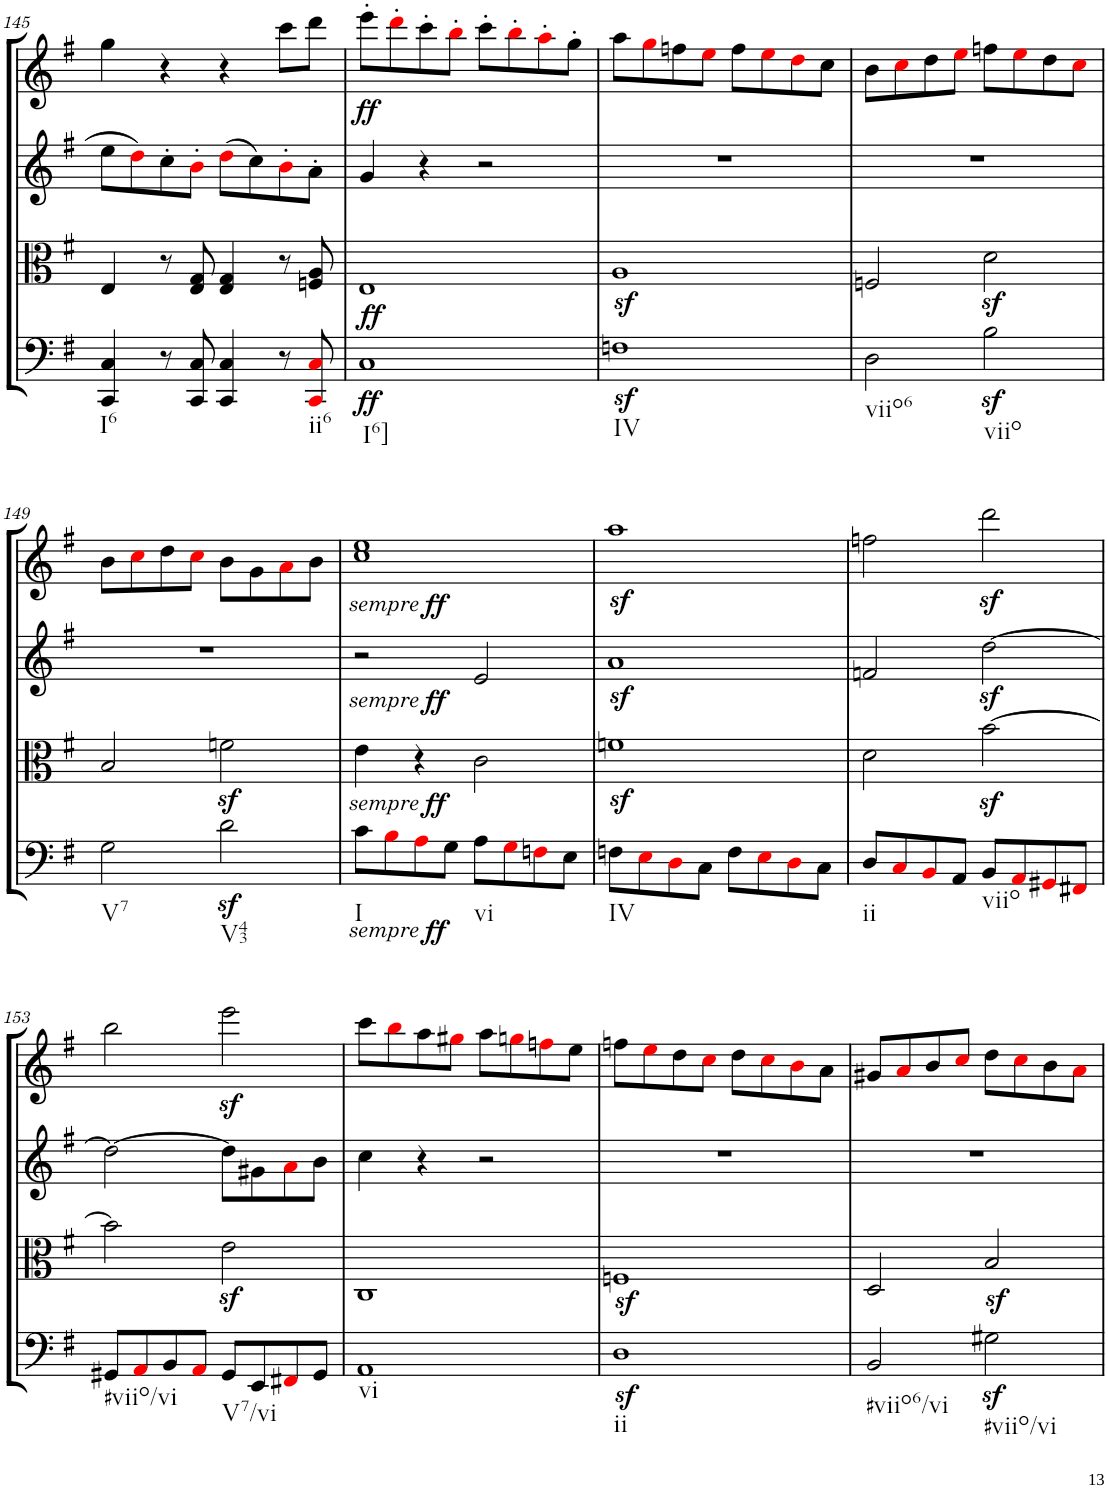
**kern	**dynam	**kern	**dynam	**kern	**kern	**dynam
*part4	*part4	*part3	*part3	*part2	*part1	*part1
*staff4	*staff4	*staff3	*staff3	*staff2	*staff1	*staff1
*I"Violoncello.	*	*I"Viola	*	*I"Violin II.	*I"Violin I.	*
*I'Vc	*	*I'Vla	*	*I'Vln	*I'Vln	*
!!LO:PB:g=z
*clefF4	*	*clefC3	*	*clefG2	*clefG2	*
*k[f#]	*	*k[f#]	*	*k[f#]	*k[f#]	*
*M2/2	*	*M2/2	*	*M2/2	*M2/2	*
*met(c|)	*	*met(c|)	*	*met(c|)	*met(c|)	*
=145	=145	=145	=145	=145	=145	=145
!LO:TX:b:t=I6	!	!	!	!	!	!
4CC/ 4C/	.	4E/	.	8ee\L	4gg\	.
.	.	.	.	8ddi\	.	.
8r	.	8r	.	8cc'\	4r	.
8CC/ 8C/	.	8E/ 8G/	.	8b'i\J	.	.
4CC/ 4C/	.	4E/ 4G/	.	(8ddi\L	4r	.
.	.	.	.	8cc\)	.	.
8r	.	8r	.	8b'i\	8ccc\L	.
!LO:TX:b:t=ii6	!	!	!	!	!	!
8CCi/ 8Ci/	.	8Fn/ 8A/	.	8a'\J	8ddd\J	.
=146	=146	=146	=146	=146	=146	=146
!LO:TX:b:t=I6]	!	!	!	!	!	!
!	!LO:DY:b	!	!LO:DY:b	!	!	!LO:DY:b
1C	ff	1E	ff	4g/	8eee'\L	ff
.	.	.	.	.	8ddd'i\	.
.	.	.	.	4r	8ccc'\	.
.	.	.	.	.	8bb'i\J	.
.	.	.	.	2r	8ccc'\L	.
.	.	.	.	.	8bb'i\	.
.	.	.	.	.	8aa'i\	.
.	.	.	.	.	8gg'\J	.
=147	=147	=147	=147	=147	=147	=147
!LO:TX:b:t=IV	!	!	!	!	!	!
1Fnz<	.	1Az<	.	1r	8aa\L	.
.	.	.	.	.	8ggi\	.
.	.	.	.	.	8ffn\	.
.	.	.	.	.	8eei\J	.
.	.	.	.	.	8ff\L	.
.	.	.	.	.	8eei\	.
.	.	.	.	.	8ddi\	.
.	.	.	.	.	8cc\J	.
=148	=148	=148	=148	=148	=148	=148
!LO:TX:b:t=viio6	!	!	!	!	!	!
2D\	.	2Fn/	.	1r	8b\L	.
.	.	.	.	.	8cci\	.
.	.	.	.	.	8dd\	.
.	.	.	.	.	8eei\J	.
!LO:TX:b:t=viio	!	!	!	!	!	!
2Bz<\	.	2dz<\	.	.	8ffn\L	.
.	.	.	.	.	8eei\	.
.	.	.	.	.	8dd\	.
.	.	.	.	.	8cci\J	.
!!LO:LB:g=z
=149	=149	=149	=149	=149	=149	=149
!LO:TX:b:t=V7	!	!	!	!	!	!
2G\	.	2B/	.	1r	8b\L	.
.	.	.	.	.	8cci\	.
.	.	.	.	.	8dd\	.
.	.	.	.	.	8cci\J	.
!LO:TX:b:t=V43	!	!	!	!	!	!
2dz<\	.	2fn\	.	.	8b\L	.
.	.	.	.	.	8g\	.
.	.	.	.	.	8ai\	.
.	.	.	.	.	8b\J	.
=150	=150	=150	=150	=150	=150	=150
!	!	!	!	!	!LO:TX:b:i:t=sempre	!
!	!	!	!	!LO:TX:b:i:t=sempre	!	!
!	!	!LO:TX:b:i:t=sempre	!	!	!	!
!LO:TX:b:i:t=sempre	!	!	!	!	!	!
!LO:TX:b:t=I	!	!	!	!	!	!
8c\L	.	4e\	.	2r	1cc 1ee	.
8Bi\	.	.	.	.	.	.
8Ai\	.	4r	.	.	.	.
8G\J	.	.	.	.	.	.
!LO:TX:b:t=vi	!	!	!	!	!	!
8A\L	.	2c\	.	2e/	.	.
8Gi\	.	.	.	.	.	.
8Fni\	.	.	.	.	.	.
8E\J	.	.	.	.	.	.
=151	=151	=151	=151	=151	=151	=151
!LO:TX:b:t=IV	!	!	!	!	!	!
8Fn\L	.	1fnz<	.	1az<	1aaz<	.
8Ei\	.	.	.	.	.	.
8Di\	.	.	.	.	.	.
8C\J	.	.	.	.	.	.
8F\L	.	.	.	.	.	.
8Ei\	.	.	.	.	.	.
8Di\	.	.	.	.	.	.
8C\J	.	.	.	.	.	.
=152	=152	=152	=152	=152	=152	=152
!LO:TX:b:t=ii	!	!	!	!	!	!
8D/L	.	2d\	.	2fn/	2ffn\	.
8Ci/	.	.	.	.	.	.
8BBi/	.	.	.	.	.	.
8AA/J	.	.	.	.	.	.
!LO:TX:b:t=viio	!	!	!	!	!	!
8BB/L	.	[2bz<\	.	[2ddz<\	2dddz<\	.
8AAi/	.	.	.	.	.	.
8GG#Xi/	.	.	.	.	.	.
8FF#Xi/J	.	.	.	.	.	.
!!LO:LB:g=z
=153	=153	=153	=153	=153	=153	=153
!LO:TX:b:t=#viio/vi	!	!	!	!	!	!
8GG#X/L	.	2b\]	.	2dd\_	2bb\	.
8AAi/	.	.	.	.	.	.
8BB/	.	.	.	.	.	.
8AAi/J	.	.	.	.	.	.
!LO:TX:b:t=V7/vi	!	!	!	!	!	!
8GG#/L	.	2ez<\	.	8dd\L]	2eeez<\	.
8EE/	.	.	.	8g#X\	.	.
8FF#Xi/	.	.	.	8ai\	.	.
8GG#/J	.	.	.	8b\J	.	.
=154	=154	=154	=154	=154	=154	=154
!LO:TX:b:t=vi	!	!	!	!	!	!
1AA	.	1C	.	4cc\	8ccc\L	.
.	.	.	.	.	8bbi\	.
.	.	.	.	4r	8aa\	.
.	.	.	.	.	8gg#Xi\J	.
.	.	.	.	2r	8aa\L	.
.	.	.	.	.	8ggni\	.
.	.	.	.	.	8ffni\	.
.	.	.	.	.	8ee\J	.
=155	=155	=155	=155	=155	=155	=155
!LO:TX:b:t=ii	!	!	!	!	!	!
1Dz<	.	1Fnz<	.	1r	8ffn\L	.
.	.	.	.	.	8eei\	.
.	.	.	.	.	8dd\	.
.	.	.	.	.	8cci\J	.
.	.	.	.	.	8dd\L	.
.	.	.	.	.	8cci\	.
.	.	.	.	.	8bi\	.
.	.	.	.	.	8a\J	.
=156	=156	=156	=156	=156	=156	=156
!LO:TX:b:t=#viio6/vi	!	!	!	!	!	!
2BB/	.	2D/	.	1r	8g#X/L	.
.	.	.	.	.	8ai/	.
.	.	.	.	.	8b/	.
.	.	.	.	.	8cci/J	.
!LO:TX:b:t=#viio/vi	!	!	!	!	!	!
2G#Xz<\	.	2Bz</	.	.	8dd\L	.
.	.	.	.	.	8cci\	.
.	.	.	.	.	8b\	.
.	.	.	.	.	8ai\J	.
=	=	=	=	=	=	=
*-	*-	*-	*-	*-	*-	*-
